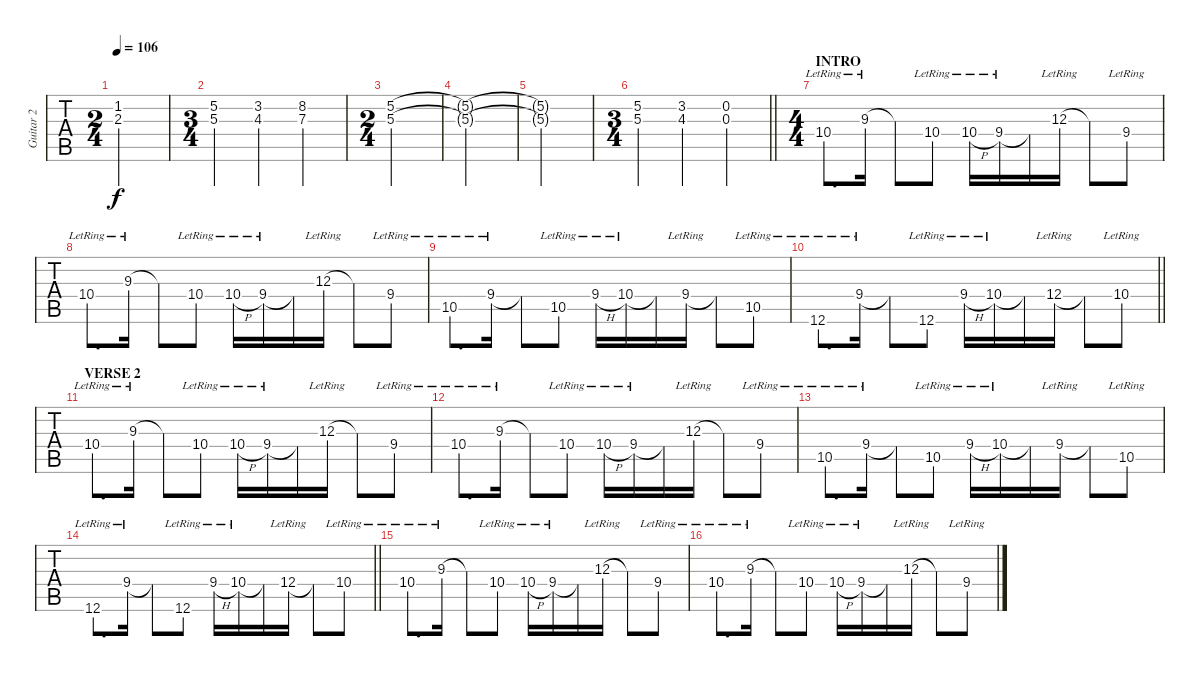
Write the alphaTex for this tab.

\track ("Guitar 2" "Guitar 2") {instrument acousticguitarsteel}
\staff {tabs}
\tuning (E4 B3 G3 D3 A2 E2) {hide}
\ts (2 4)
\tempo 106
\clef g2
\ks c
(1.2{t} 2.3{t}).2{dy f} |
\ts (3 4)
(5.2 5.3).4 (3.2 4.3).4 (8.2 7.3).4 |
\ts (2 4)
(5.2 5.3).2 |
(5.2{t} 5.3{t}).2 |
(5.2{t} 5.3{t}).2 |
\ts (3 4)
\barLineRight lightlight
(5.2 5.3).4 (3.2 4.3).4 (0.2 0.3).4 |
\ts (4 4)
\section ("" "INTRO")
10.4{lr}.8{d} 9.3{lr}.16 9.3{t}.8 10.4{lr}.8 10.4{h lr}.16 9.4{lr}.16 9.4{t}.16 12.3{lr}.16 12.3{t}.8 9.4{lr}.8 |
10.4{lr}.8{d} 9.3{lr}.16 9.3{t}.8 10.4{lr}.8 10.4{h lr}.16 9.4{lr}.16 9.4{t}.16 12.3{lr}.16 12.3{t}.8 9.4{lr}.8 |
10.5{lr}.8{d} 9.4{lr}.16 9.4{t}.8 10.5{lr}.8 9.4{h lr}.16 10.4{lr}.16 10.4{t}.16 9.4{lr}.16 9.4{t}.8 10.5{lr}.8 |
\barLineRight lightlight
12.6{lr}.8{d} 9.4{lr}.16 9.4{t}.8 12.6{lr}.8 9.4{h lr}.16 10.4{lr}.16 10.4{t}.16 12.4{lr}.16 12.4{t}.8 10.4{lr}.8 |
\section ("" "VERSE 2")
10.4{lr}.8{d} 9.3{lr}.16 9.3{t}.8 10.4{lr}.8 10.4{h lr}.16 9.4{lr}.16 9.4{t}.16 12.3{lr}.16 12.3{t}.8 9.4{lr}.8 |
10.4{lr}.8{d} 9.3{lr}.16 9.3{t}.8 10.4{lr}.8 10.4{h lr}.16 9.4{lr}.16 9.4{t}.16 12.3{lr}.16 12.3{t}.8 9.4{lr}.8 |
10.5{lr}.8{d} 9.4{lr}.16 9.4{t}.8 10.5{lr}.8 9.4{h lr}.16 10.4{lr}.16 10.4{t}.16 9.4{lr}.16 9.4{t}.8 10.5{lr}.8 |
\barLineRight lightlight
12.6{lr}.8{d} 9.4{lr}.16 9.4{t}.8 12.6{lr}.8 9.4{h lr}.16 10.4{lr}.16 10.4{t}.16 12.4{lr}.16 12.4{t}.8 10.4{lr}.8 |
10.4{lr}.8{d} 9.3{lr}.16 9.3{t}.8 10.4{lr}.8 10.4{h lr}.16 9.4{lr}.16 9.4{t}.16 12.3{lr}.16 12.3{t}.8 9.4{lr}.8 |
10.4{lr}.8{d} 9.3{lr}.16 9.3{t}.8 10.4{lr}.8 10.4{h lr}.16 9.4{lr}.16 9.4{t}.16 12.3{lr}.16 12.3{t}.8 9.4{lr}.8
